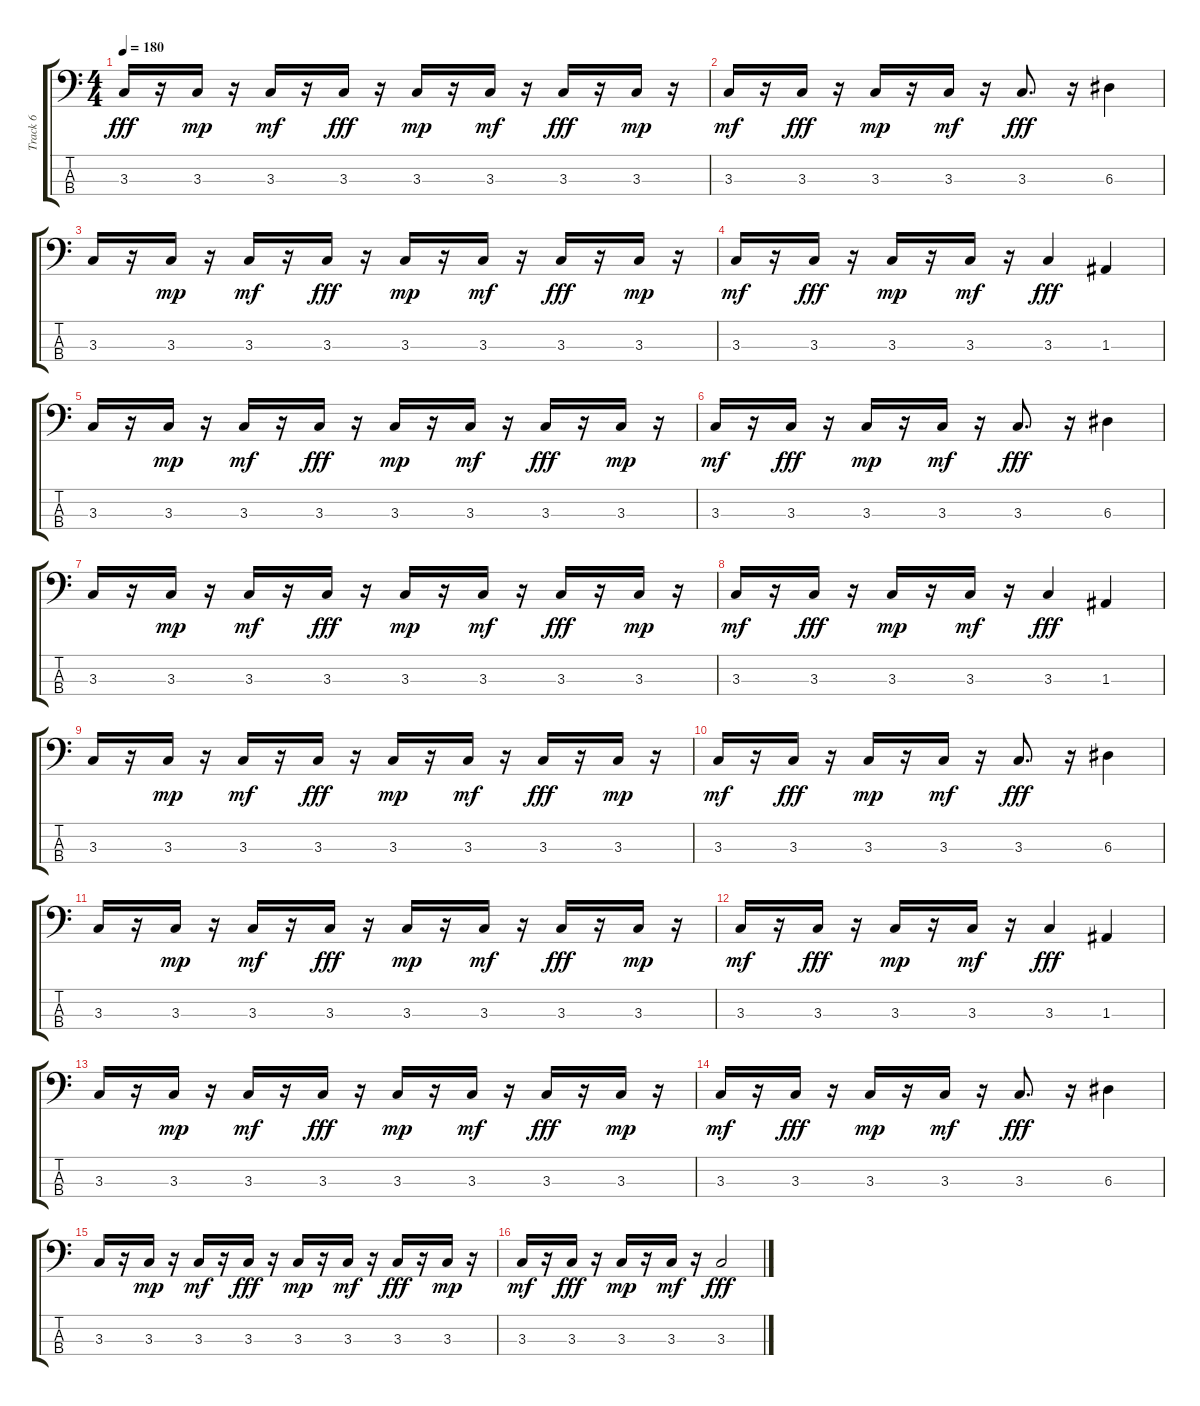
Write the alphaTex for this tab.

\track ("Track 6" "Track 6") {instrument synthbass1}
\staff {score tabs}
\tuning (G2 D2 A1 E1) {hide}
\ts (4 4)
\tempo 180
\clef f4
\ks c
3.3.16{dy fff} r.16 3.3.16{dy mp} r.16 3.3.16{dy mf} r.16 3.3.16{dy fff} r.16 3.3.16{dy mp} r.16 3.3.16{dy mf} r.16 3.3.16{dy fff} r.16 3.3.16{dy mp} r.16 |
3.3.16{dy mf} r.16 3.3.16{dy fff} r.16 3.3.16{dy mp} r.16 3.3.16{dy mf} r.16 3.3.8{d dy fff} r.16 6.3.4 |
3.3.16 r.16 3.3.16{dy mp} r.16 3.3.16{dy mf} r.16 3.3.16{dy fff} r.16 3.3.16{dy mp} r.16 3.3.16{dy mf} r.16 3.3.16{dy fff} r.16 3.3.16{dy mp} r.16 |
3.3.16{dy mf} r.16 3.3.16{dy fff} r.16 3.3.16{dy mp} r.16 3.3.16{dy mf} r.16 3.3.4{dy fff} 1.3.4 |
3.3.16 r.16 3.3.16{dy mp} r.16 3.3.16{dy mf} r.16 3.3.16{dy fff} r.16 3.3.16{dy mp} r.16 3.3.16{dy mf} r.16 3.3.16{dy fff} r.16 3.3.16{dy mp} r.16 |
3.3.16{dy mf} r.16 3.3.16{dy fff} r.16 3.3.16{dy mp} r.16 3.3.16{dy mf} r.16 3.3.8{d dy fff} r.16 6.3.4 |
3.3.16 r.16 3.3.16{dy mp} r.16 3.3.16{dy mf} r.16 3.3.16{dy fff} r.16 3.3.16{dy mp} r.16 3.3.16{dy mf} r.16 3.3.16{dy fff} r.16 3.3.16{dy mp} r.16 |
3.3.16{dy mf} r.16 3.3.16{dy fff} r.16 3.3.16{dy mp} r.16 3.3.16{dy mf} r.16 3.3.4{dy fff} 1.3.4 |
3.3.16 r.16 3.3.16{dy mp} r.16 3.3.16{dy mf} r.16 3.3.16{dy fff} r.16 3.3.16{dy mp} r.16 3.3.16{dy mf} r.16 3.3.16{dy fff} r.16 3.3.16{dy mp} r.16 |
3.3.16{dy mf} r.16 3.3.16{dy fff} r.16 3.3.16{dy mp} r.16 3.3.16{dy mf} r.16 3.3.8{d dy fff} r.16 6.3.4 |
3.3.16 r.16 3.3.16{dy mp} r.16 3.3.16{dy mf} r.16 3.3.16{dy fff} r.16 3.3.16{dy mp} r.16 3.3.16{dy mf} r.16 3.3.16{dy fff} r.16 3.3.16{dy mp} r.16 |
3.3.16{dy mf} r.16 3.3.16{dy fff} r.16 3.3.16{dy mp} r.16 3.3.16{dy mf} r.16 3.3.4{dy fff} 1.3.4 |
3.3.16 r.16 3.3.16{dy mp} r.16 3.3.16{dy mf} r.16 3.3.16{dy fff} r.16 3.3.16{dy mp} r.16 3.3.16{dy mf} r.16 3.3.16{dy fff} r.16 3.3.16{dy mp} r.16 |
3.3.16{dy mf} r.16 3.3.16{dy fff} r.16 3.3.16{dy mp} r.16 3.3.16{dy mf} r.16 3.3.8{d dy fff} r.16 6.3.4 |
3.3.16 r.16 3.3.16{dy mp} r.16 3.3.16{dy mf} r.16 3.3.16{dy fff} r.16 3.3.16{dy mp} r.16 3.3.16{dy mf} r.16 3.3.16{dy fff} r.16 3.3.16{dy mp} r.16 |
3.3.16{dy mf} r.16 3.3.16{dy fff} r.16 3.3.16{dy mp} r.16 3.3.16{dy mf} r.16 3.3.2{dy fff}
